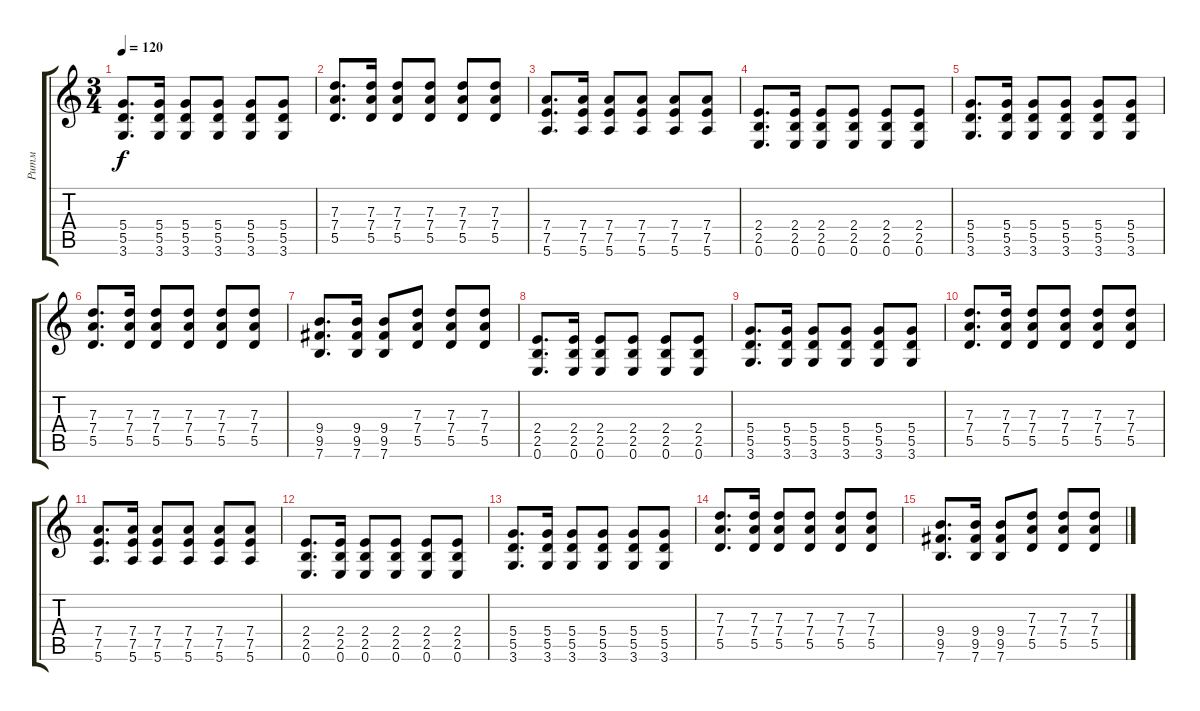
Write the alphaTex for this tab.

\track ("Ритм " "Ритм ") {instrument electricguitarclean}
\staff {score tabs}
\tuning (E4 B3 G3 D3 A2 E2) {hide}
\ts (3 4)
\tempo 120
\clef g2
\ks c
(5.4 5.5 3.6).8{d dy f} (5.4 5.5 3.6).16 (5.4 5.5 3.6).8 (5.4 5.5 3.6).8 (5.4 5.5 3.6).8 (5.4 5.5 3.6).8 |
(7.3 7.4 5.5).8{d} (7.3 7.4 5.5).16 (7.3 7.4 5.5).8 (7.3 7.4 5.5).8 (7.3 7.4 5.5).8 (7.3 7.4 5.5).8 |
(7.4 7.5 5.6).8{d} (7.4 7.5 5.6).16 (7.4 7.5 5.6).8 (7.4 7.5 5.6).8 (7.4 7.5 5.6).8 (7.4 7.5 5.6).8 |
(2.4 2.5 0.6).8{d} (2.4 2.5 0.6).16 (2.4 2.5 0.6).8 (2.4 2.5 0.6).8 (2.4 2.5 0.6).8 (2.4 2.5 0.6).8 |
(5.4 5.5 3.6).8{d} (5.4 5.5 3.6).16 (5.4 5.5 3.6).8 (5.4 5.5 3.6).8 (5.4 5.5 3.6).8 (5.4 5.5 3.6).8 |
(7.3 7.4 5.5).8{d} (7.3 7.4 5.5).16 (7.3 7.4 5.5).8 (7.3 7.4 5.5).8 (7.3 7.4 5.5).8 (7.3 7.4 5.5).8 |
(9.4 9.5 7.6).8{d} (9.4 9.5 7.6).16 (9.4 9.5 7.6).8 (7.3 7.4 5.5).8 (7.3 7.4 5.5).8 (7.3 7.4 5.5).8 |
(2.4 2.5 0.6).8{d} (2.4 2.5 0.6).16 (2.4 2.5 0.6).8 (2.4 2.5 0.6).8 (2.4 2.5 0.6).8 (2.4 2.5 0.6).8 |
(5.4 5.5 3.6).8{d} (5.4 5.5 3.6).16 (5.4 5.5 3.6).8 (5.4 5.5 3.6).8 (5.4 5.5 3.6).8 (5.4 5.5 3.6).8 |
(7.3 7.4 5.5).8{d} (7.3 7.4 5.5).16 (7.3 7.4 5.5).8 (7.3 7.4 5.5).8 (7.3 7.4 5.5).8 (7.3 7.4 5.5).8 |
(7.4 7.5 5.6).8{d} (7.4 7.5 5.6).16 (7.4 7.5 5.6).8 (7.4 7.5 5.6).8 (7.4 7.5 5.6).8 (7.4 7.5 5.6).8 |
(2.4 2.5 0.6).8{d} (2.4 2.5 0.6).16 (2.4 2.5 0.6).8 (2.4 2.5 0.6).8 (2.4 2.5 0.6).8 (2.4 2.5 0.6).8 |
(5.4 5.5 3.6).8{d} (5.4 5.5 3.6).16 (5.4 5.5 3.6).8 (5.4 5.5 3.6).8 (5.4 5.5 3.6).8 (5.4 5.5 3.6).8 |
(7.3 7.4 5.5).8{d} (7.3 7.4 5.5).16 (7.3 7.4 5.5).8 (7.3 7.4 5.5).8 (7.3 7.4 5.5).8 (7.3 7.4 5.5).8 |
(9.4 9.5 7.6).8{d} (9.4 9.5 7.6).16 (9.4 9.5 7.6).8 (7.3 7.4 5.5).8 (7.3 7.4 5.5).8 (7.3 7.4 5.5).8
